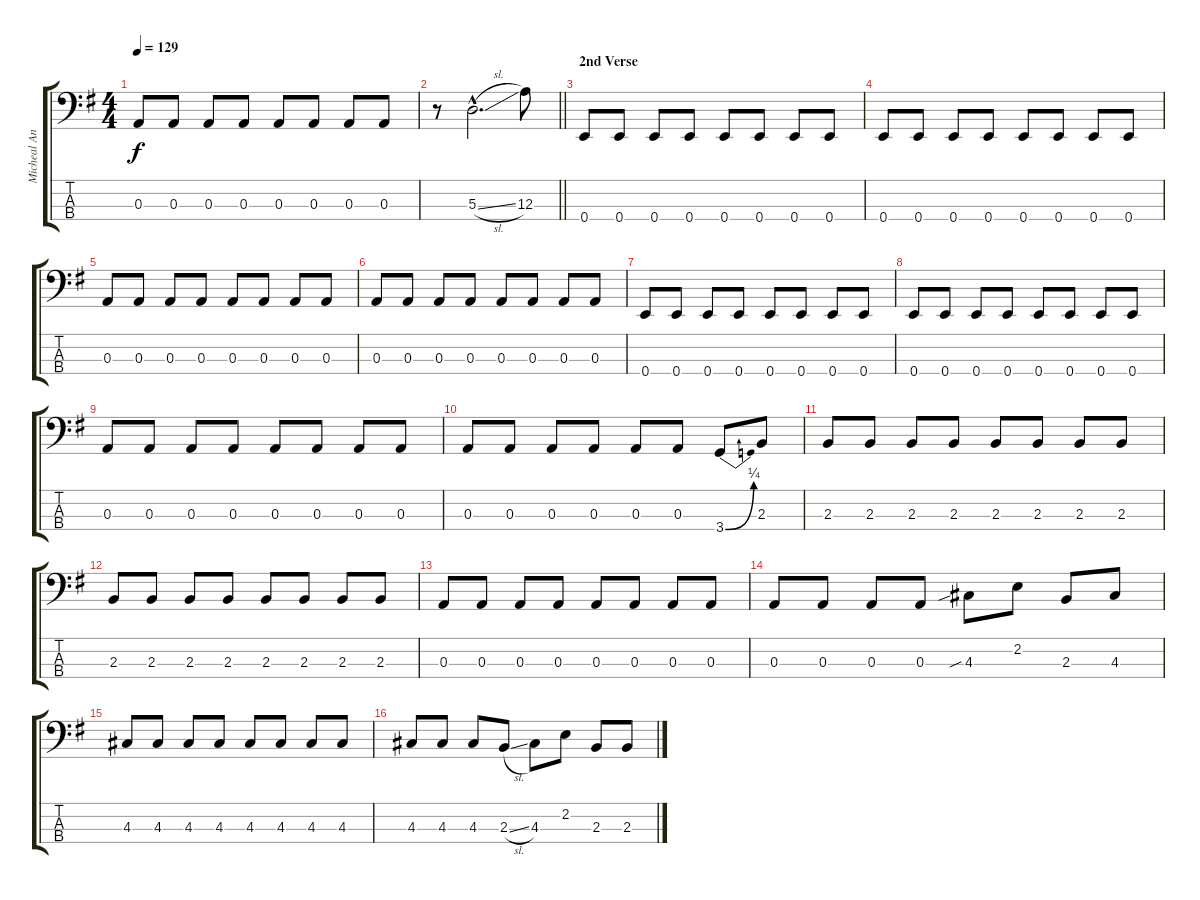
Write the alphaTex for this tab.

\track ("Micheal Anthony" "Micheal An") {instrument electricbasspick}
\staff {score tabs}
\tuning (G2 D2 A1 E1) {hide}
\ts (4 4)
\tempo 129
\clef f4
\ks eminor
0.3.8{dy f} 0.3.8 0.3.8 0.3.8 0.3.8 0.3.8 0.3.8 0.3.8 |
\barLineRight lightlight
r.8 5.3{sl hac}.2{d} 12.3.8 |
\section ("" "2nd Verse")
0.4.8 0.4.8 0.4.8 0.4.8 0.4.8 0.4.8 0.4.8 0.4.8 |
0.4.8 0.4.8 0.4.8 0.4.8 0.4.8 0.4.8 0.4.8 0.4.8 |
0.3.8 0.3.8 0.3.8 0.3.8 0.3.8 0.3.8 0.3.8 0.3.8 |
0.3.8 0.3.8 0.3.8 0.3.8 0.3.8 0.3.8 0.3.8 0.3.8 |
0.4.8 0.4.8 0.4.8 0.4.8 0.4.8 0.4.8 0.4.8 0.4.8 |
0.4.8 0.4.8 0.4.8 0.4.8 0.4.8 0.4.8 0.4.8 0.4.8 |
0.3.8 0.3.8 0.3.8 0.3.8 0.3.8 0.3.8 0.3.8 0.3.8 |
0.3.8 0.3.8 0.3.8 0.3.8 0.3.8 0.3.8 3.4{be (bend 0 0 60 1)}.8 2.3.8 |
2.3.8 2.3.8 2.3.8 2.3.8 2.3.8 2.3.8 2.3.8 2.3.8 |
2.3.8 2.3.8 2.3.8 2.3.8 2.3.8 2.3.8 2.3.8 2.3.8 |
0.3.8 0.3.8 0.3.8 0.3.8 0.3.8 0.3.8 0.3.8 0.3.8 |
0.3.8 0.3.8 0.3.8 0.3.8 4.3{sib}.8 2.2.8 2.3.8 4.3.8 |
4.3.8 4.3.8 4.3.8 4.3.8 4.3.8 4.3.8 4.3.8 4.3.8 |
4.3.8 4.3.8 4.3.8 2.3{sl}.8 4.3.8 2.2.8 2.3.8 2.3.8
